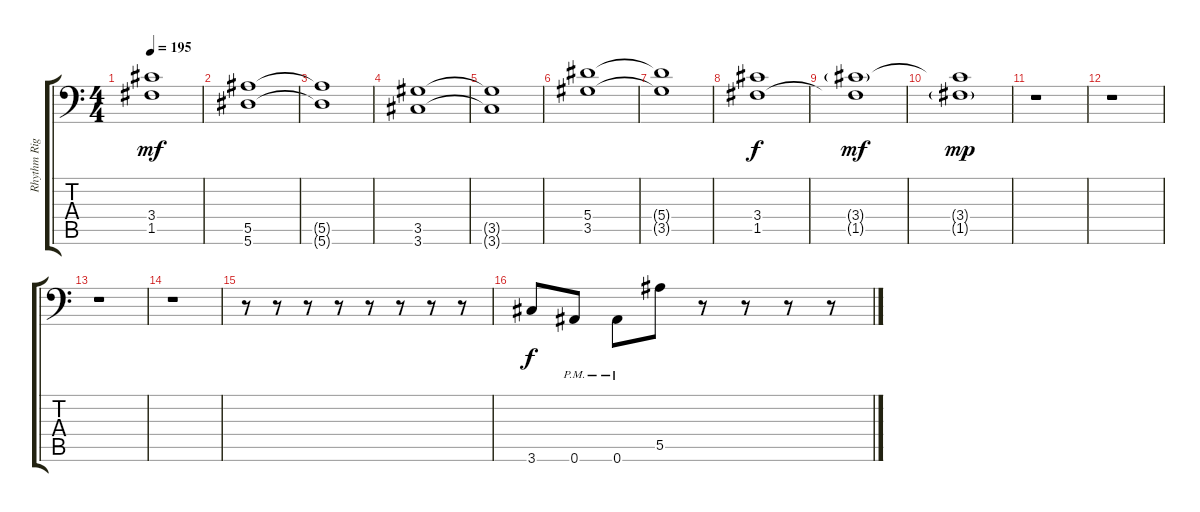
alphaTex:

\track ("Rhythm Right" "Rhythm Rig") {instrument distortionguitar}
\staff {score tabs}
\tuning (C4 G3 Eb3 Bb2 F2 Bb1) {hide}
\ts (4 4)
\tempo 195
\clef f4
\ks c
(3.4{t} 1.5{t}).1{dy mf} |
(5.5 5.6).1 |
(5.5{t} 5.6{t}).1 |
(3.5 3.6).1 |
(3.5{t} 3.6{t}).1 |
(5.4 3.5).1 |
(5.4{t} 3.5{t}).1 |
(3.4 1.5).1{dy f} |
(3.4{g} 1.5{t}).1{dy mf} |
(3.4{t} 1.5{g}).1{dy mp} |
r.1 |
r.1 |
r.1 |
r.1 |
r.8 r.8 r.8 r.8 r.8 r.8 r.8 r.8 |
3.6.8{dy f} 0.6{pm}.8 0.6{pm}.8 5.5.8 r.8 r.8 r.8 r.8
